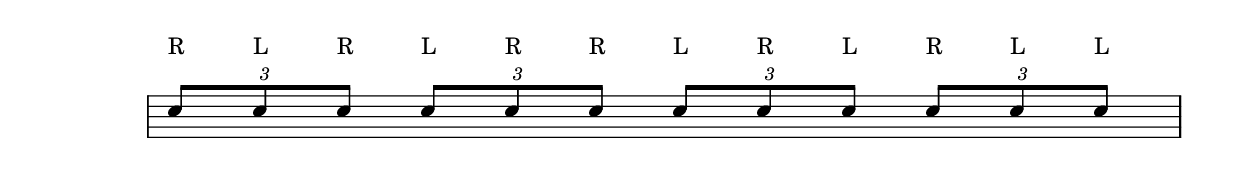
\version "2.22.1"

rudiment = \drummode {
  \tuplet 3/2 { sn8^"R" sn8^"L" sn8^"R" } \tuplet 3/2 { sn8^"L" sn8^"R" sn8^"R" } \tuplet 3/2 { sn8^"L" sn8^"R" sn8^"L" } \tuplet 3/2 { sn8^"R" sn8^"L" sn8^"L" }
}

\score {
  <<
    \new DrumStaff <<
      \new DrumVoice {
        \override Score.SystemStartBar.collapse-height = #-inf.0
        \omit Staff.TimeSignature
        \omit Staff.Clef
        \override TextScript.Y-offset = 6
        \stemUp
        \rudiment
      }
    >>
  >>

  \layout {
    ragged-last = ##f
  }
}